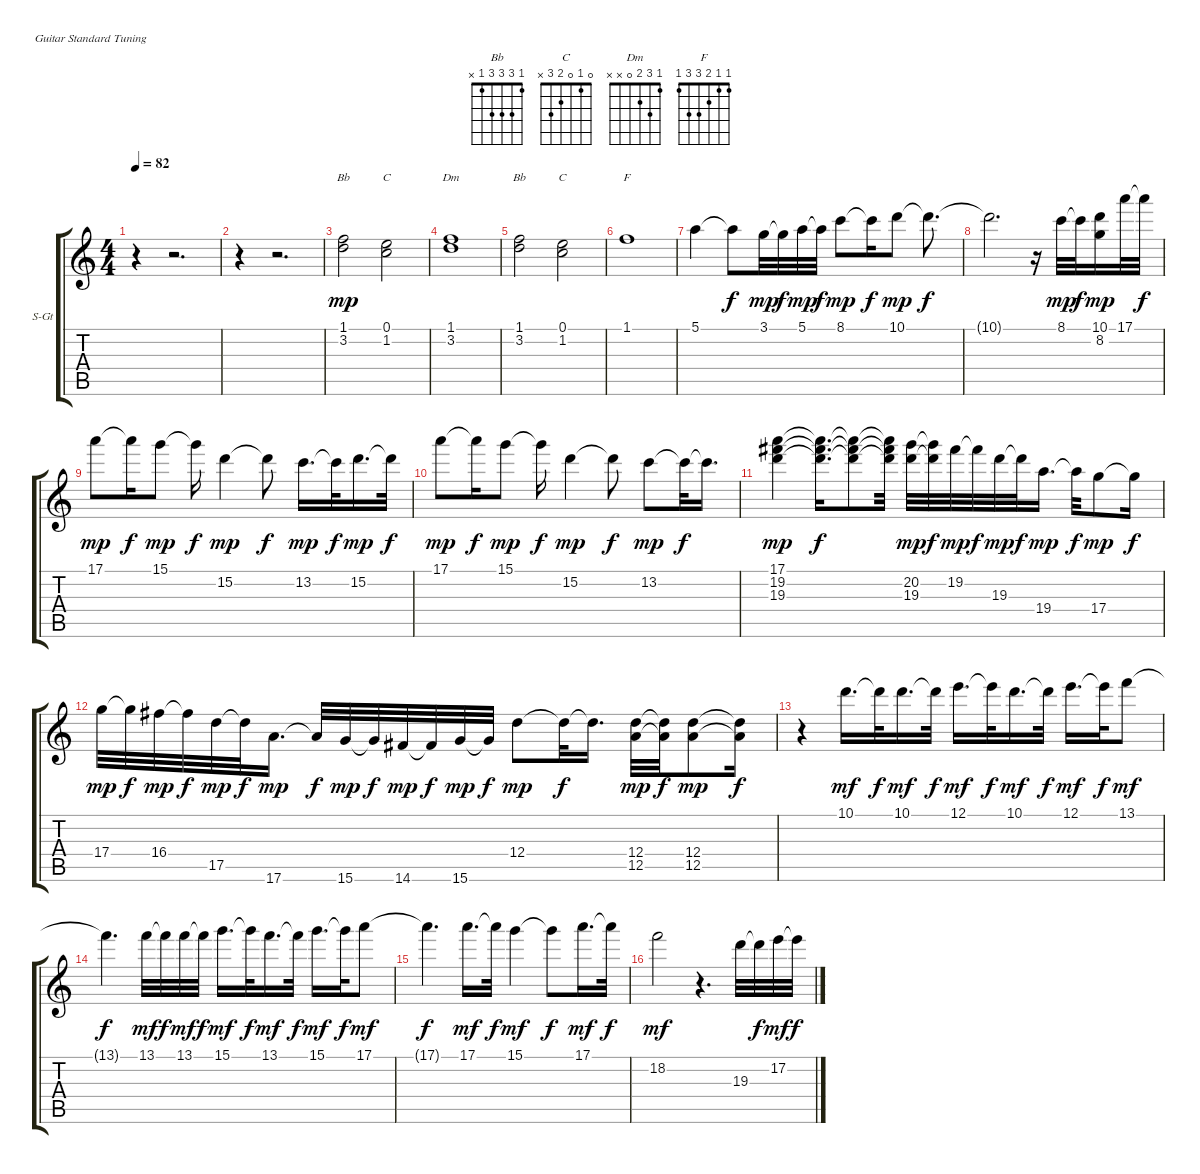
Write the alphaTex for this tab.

\bracketExtendMode groupsimilarinstruments
\firstSystemTrackNameOrientation horizontal
\otherSystemsTrackNameOrientation horizontal
\track ("键盘" "S-Gt") {instrument stringensemble1}
\staff {score tabs}
\tuning (E4 B3 G3 D3 A2 E2)
\displaytranspose 12
\chord ("Bb" 1 3 3 3 1 x)
\chord ("C" 0 1 0 2 3 x)
\chord ("Dm" 1 3 2 0 x x)
\chord ("F" 1 1 2 3 3 1)
\ts (4 4)
\tempo 82
\clef g2
\ks c
r.4{dy mp} r.2{d} |
r.4 r.2{d} |
(1.1 3.2).2{ch "Bb"} (0.1 1.2).2{ch "C"} |
(1.1 3.2).1{ch "Dm"} |
(1.1 3.2).2{ch "Bb"} (0.1 1.2).2{ch "C"} |
1.1.1{ch "F"} |
5.1.4 5.1{t}.8{dy f} 3.1.32{dy mp} 3.1{t}.32{dy f} 5.1.32{dy mp} 5.1{t}.32{dy f} 8.1.8{dy mp} 8.1{t}.16{dy f} 10.1.8{dy mp} 10.1{t}.8{d dy f} |
10.1{t}.2{d} r.16 8.1.32{dy mp} 8.1{t}.32{dy f} (10.1 8.2).16{dy mp} 17.1.32 17.1{t}.32{dy f} |
17.1.8{dy mp} 17.1{t}.16{dy f} 15.1.8{dy mp} 15.1{t}.16{dy f} 15.2.4{dy mp} 15.2{t}.8{dy f} 13.2.16{d dy mp} 13.2{t}.32{dy f} 15.2.16{d dy mp} 15.2{t}.32{dy f} |
17.1.8{dy mp} 17.1{t}.16{dy f} 15.1.8{dy mp} 15.1{t}.16{dy f} 15.2.4{dy mp} 15.2{t}.8{dy f} 13.2.8{dy mp} 13.2{t}.32{dy f} 13.2{t}.16{d} |
(17.1 19.2 19.3).4{dy mp} (17.1{t} 19.2{t} 19.3{t}).16{d dy f} (17.1{t} 19.2{t} 19.3{t}).8 (17.1{t} 19.2{t} 19.3{t}).32 (20.2 19.3).32{dy mp} (20.2{t} 19.3{t}).32{dy f} 19.2.32{dy mp} 19.2{t}.32{dy f} 19.3.32{dy mp} 19.3{t}.32{dy f} 19.4.16{d dy mp} 19.4{t}.32{dy f} 17.4.8{dy mp} 17.4{t}.16{dy f} |
17.4.32{dy mp} 17.4{t}.32{dy f} 16.4.32{dy mp} 16.4{t}.32{dy f} 17.5.32{dy mp} 17.5{t}.32{dy f} 17.6.16{d dy mp} 17.6{t}.32{dy f} 15.6.32{dy mp} 15.6{t}.32{dy f} 14.6.32{dy mp} 14.6{t}.32{dy f} 15.6.32{dy mp} 15.6{t}.32{dy f} 12.4.8{dy mp} 12.4{t}.32{dy f} 12.4{t}.16{d} (12.4 12.5).32{dy mp} (12.4{t} 12.5{t}).32{dy f} (12.4 12.5).8{dy mp} (12.4{t} 12.5{t}).16{dy f} |
r.4 10.1.16{d dy mf} 10.1{t}.32{dy f} 10.1.16{d dy mf} 10.1{t}.32{dy f} 12.1.16{d dy mf} 12.1{t}.32{dy f} 10.1.16{d dy mf} 10.1{t}.32{dy f} 12.1.16{d dy mf} 12.1{t}.32{dy f} 13.1.8{dy mf} |
13.1{t}.4{d dy f} 13.1.32{dy mf} 13.1{t}.32{dy f} 13.1.32{dy mf} 13.1{t}.32{dy f} 15.1.16{d dy mf} 15.1{t}.32{dy f} 13.1.16{d dy mf} 13.1{t}.32{dy f} 15.1.16{d dy mf} 15.1{t}.32{dy f} 17.1.8{dy mf} |
17.1{t}.4{d dy f} 17.1.16{d dy mf} 17.1{t}.32{dy f} 15.1.4{dy mf} 15.1{t}.8{dy f} 17.1.16{d dy mf} 17.1{t}.32{dy f} |
18.2.2{dy mf} r.4{d} 19.3.32 19.3{t}.32{dy f} 17.2.32{dy mf} 17.2{t}.32{dy f}
